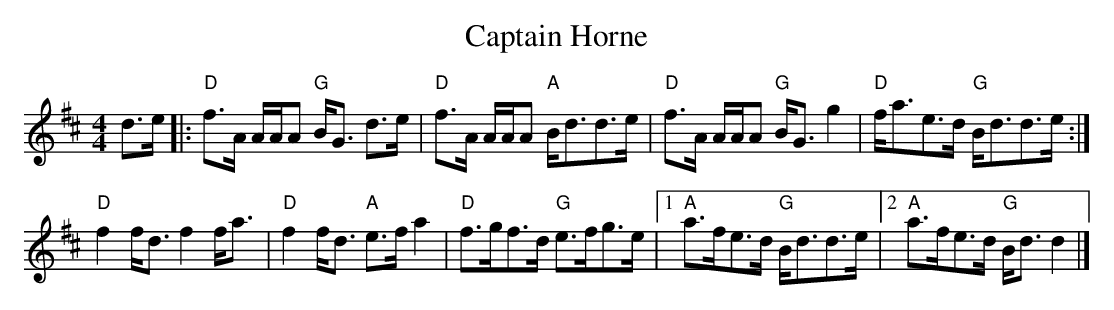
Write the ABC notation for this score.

X:1
T:Captain Horne
M:4/4
L:1/8
K:D
d>e |:\
"D" f>A A/2A/2A "G"B<G d>e | "D"f>A A/2A/2A "A"B<dd>e |\
"D"f>A A/2A/2A "G"B<G g2 | "D"f<ae>d "G"B<dd>e :|
"D"f2 f<d f2 f<a | "D"f2 f<d "A"e>f a2 |\
"D"f>gf>d "G"e>fg>e |1 "A"a>fe>d "G"B<dd>e |2 "A" a>fe>d "G"B<d d2 |]
